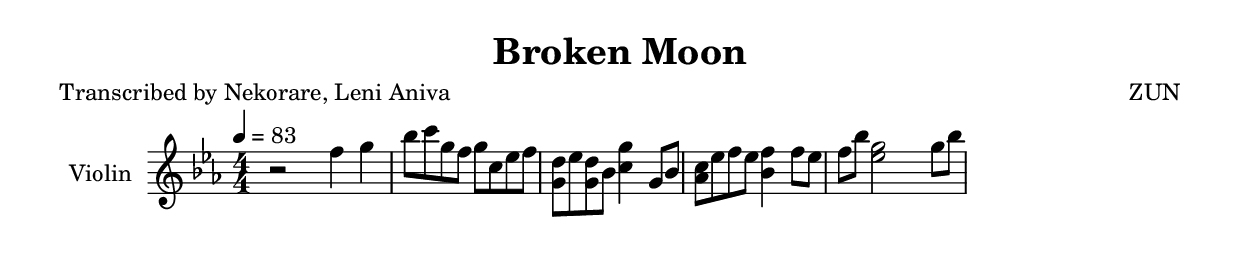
\version "2.24.0"
\language "english"
\header {
	title = "Broken Moon"
	composer = "ZUN"
	poet = "Transcribed by Nekorare, Leni Aniva"
}
violin = \new Staff \with {
	instrumentName = "Violin"
	shortInstrumentName = "V."
	midiInstrument = "violin"
}
\fixed c'' {
	\tempo 4 = 83
	\numericTimeSignature
	\time 4/4
	\override Accidental.hide-tied-accidental-after-break = ##t
	\key ef \major

	r2                   f4     g       | bf8     c' g f  g    c   ef f  |
	<g, d> ef <g, d> bf, <g c>4 g,8 bf, | <af, c> ef f ef <bf, f>4 f8 ef |
	f      bf <ef g>2           g8  bf  |
}

\score {
	\violin
	\layout {
		\context {
			\Score
			proportionalNotationDuration = #(ly:make-moment 1/4)
			\override SpacingSpanner.uniform-stretching = ##t
			\override SpacingSpanner.strict-grace-spacing = ##t
		}
	}
}
\score {
	\unfoldRepeats {
		\violin
	}
	\midi {  }
}
